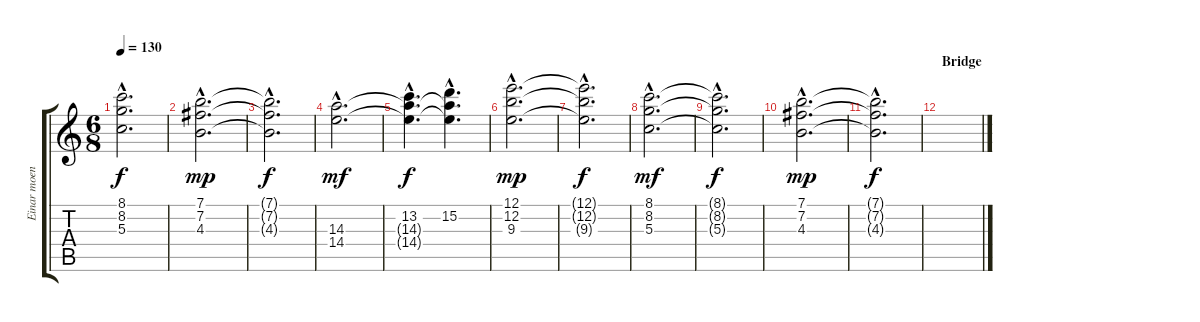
\track ("Einar moen (high)" "Einar moen") {instrument stringensemble1}
\staff {score tabs}
\tuning (E5 B4 G4 D4 A3 E3) {hide}
\ts (6 8)
\tempo 130
\clef g2
\ks c
(8.1{hac t} 8.2{hac t} 5.3{hac t}).2{d dy f} |
(7.1{hac} 7.2{hac} 4.3{hac}).2{d dy mp} |
(7.1{hac t} 7.2{hac t} 4.3{hac t}).2{d dy f} |
(14.3{hac} 14.4{hac}).2{d dy mf} |
(13.2{hac} 14.3{hac t} 14.4{hac t}).4{d dy f} (15.2{hac} 14.3{hac t} 14.4{hac t}).4{d} |
(12.1{hac} 12.2{hac} 9.3{hac}).2{d dy mp} |
(12.1{hac t} 12.2{hac t} 9.3{hac t}).2{d dy f} |
(8.1{hac} 8.2{hac} 5.3{hac}).2{d dy mf} |
(8.1{hac t} 8.2{hac t} 5.3{hac t}).2{d dy f} |
(7.1{hac} 7.2{hac} 4.3{hac}).2{d dy mp} |
(7.1{hac t} 7.2{hac t} 4.3{hac t}).2{d dy f} |
\section ("" "Bridge")
